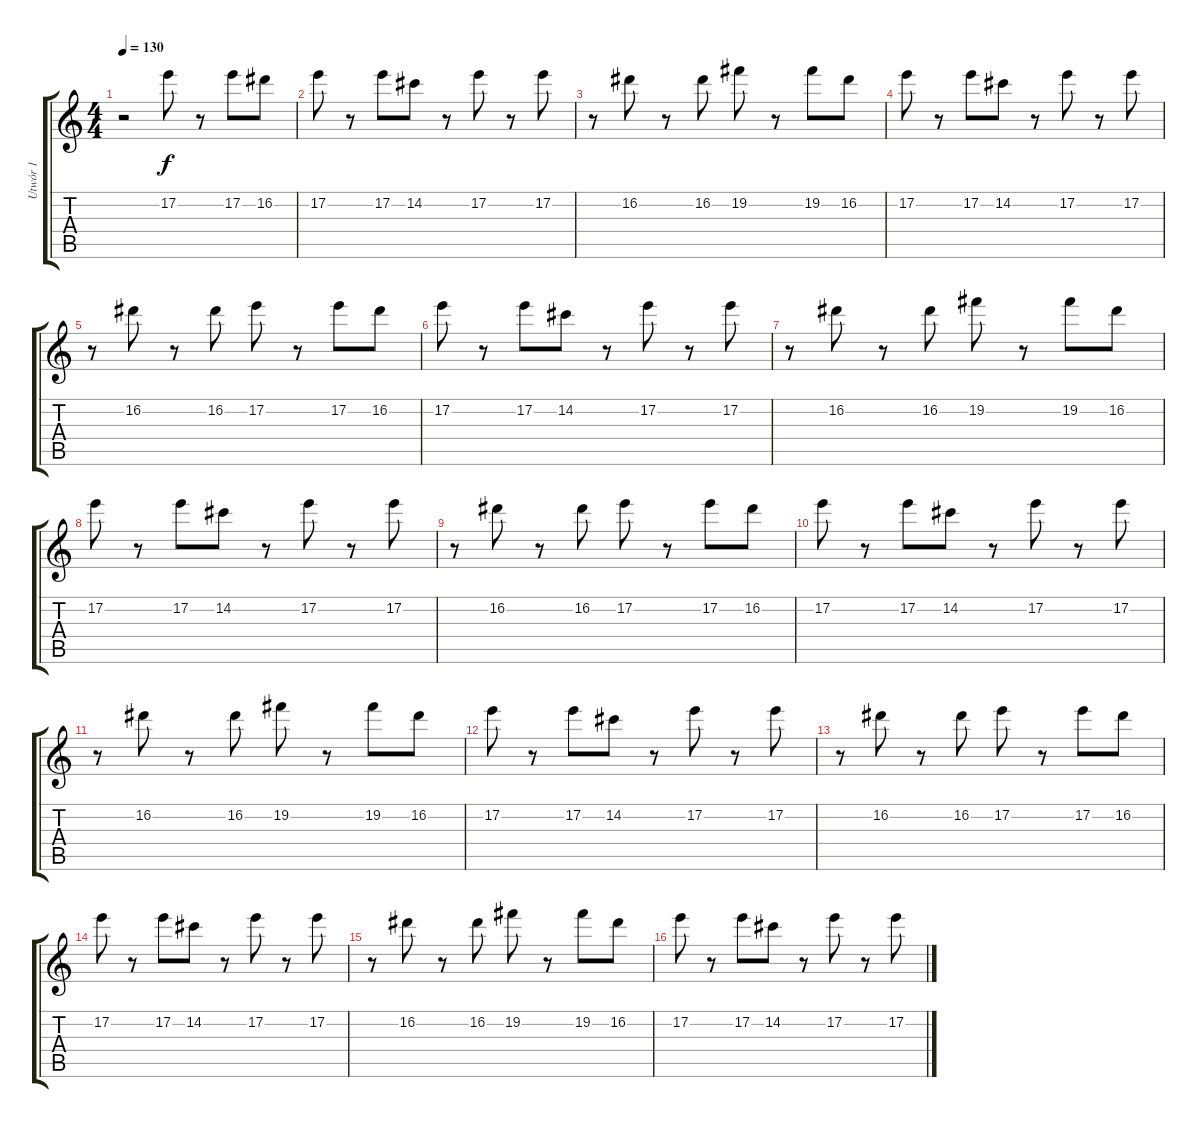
\track ("Utwór 1" "Utwór 1") {instrument overdrivenguitar}
\staff {score tabs}
\tuning (E4 B3 G3 D3 A2 E2) {hide}
\ts (4 4)
\tempo 130
\clef g2
\ks c
r.2{dy f} 17.2.8 r.8 17.2.8 16.2.8 |
17.2.8 r.8 17.2.8 14.2.8 r.8 17.2.8 r.8 17.2.8 |
r.8 16.2.8 r.8 16.2.8 19.2.8 r.8 19.2.8 16.2.8 |
17.2.8 r.8 17.2.8 14.2.8 r.8 17.2.8 r.8 17.2.8 |
r.8 16.2.8 r.8 16.2.8 17.2.8 r.8 17.2.8 16.2.8 |
17.2.8 r.8 17.2.8 14.2.8 r.8 17.2.8 r.8 17.2.8 |
r.8 16.2.8 r.8 16.2.8 19.2.8 r.8 19.2.8 16.2.8 |
17.2.8 r.8 17.2.8 14.2.8 r.8 17.2.8 r.8 17.2.8 |
r.8 16.2.8 r.8 16.2.8 17.2.8 r.8 17.2.8 16.2.8 |
17.2.8 r.8 17.2.8 14.2.8 r.8 17.2.8 r.8 17.2.8 |
r.8 16.2.8 r.8 16.2.8 19.2.8 r.8 19.2.8 16.2.8 |
17.2.8 r.8 17.2.8 14.2.8 r.8 17.2.8 r.8 17.2.8 |
r.8 16.2.8 r.8 16.2.8 17.2.8 r.8 17.2.8 16.2.8 |
17.2.8 r.8 17.2.8 14.2.8 r.8 17.2.8 r.8 17.2.8 |
r.8 16.2.8 r.8 16.2.8 19.2.8 r.8 19.2.8 16.2.8 |
17.2.8 r.8 17.2.8 14.2.8 r.8 17.2.8 r.8 17.2.8
